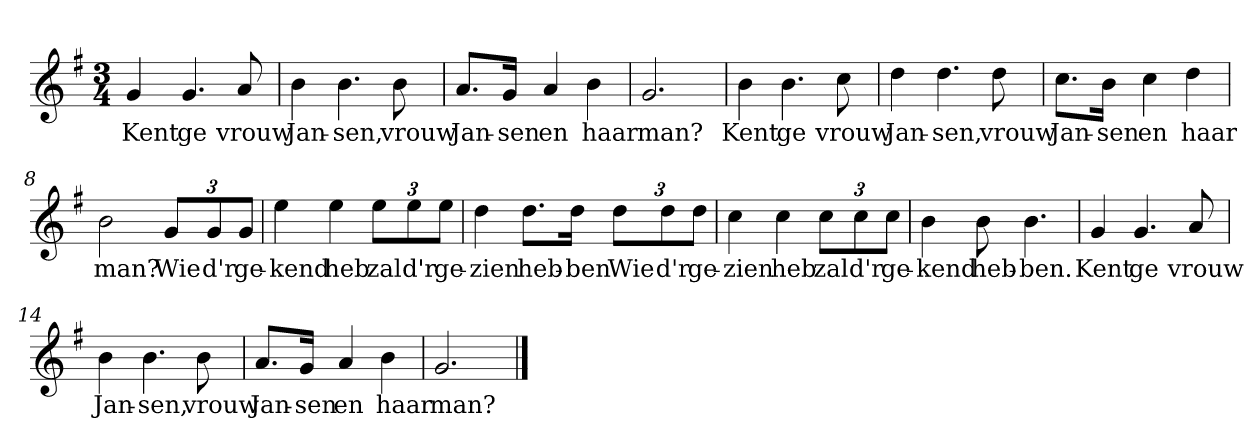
**kern	**text
*part1	*part1
*staff1	*staff1
*clefG2	*
*k[f#]	*
*G:	*
*M3/4	*
*MM120	*
=1	=1
4g	Kent
4.g	ge
8a	vrouw
=2	=2
4b	Jan-
4.b	-sen,
8b	vrouw
=3	=3
8.a/L	Jan-
16g/Jk	-sen
4a	en
4b	haar
=4	=4
2.g	man?
=5	=5
4b	Kent
4.b	ge
8cc	vrouw
=6	=6
4dd	Jan-
4.dd	-sen,
8dd	vrouw
=7	=7
8.cc\L	Jan-
16b\Jk	-sen
4cc	en
4dd	haar
=8	=8
2b	man?
12g/L	Wie
12g/	d'r
12g/J	ge-
=9	=9
4ee	-kend
4ee	heb
12ee\L	zal
12ee\	d'r
12ee\J	ge-
=10	=10
4dd	-zien
8.dd\L	heb-
16dd\Jk	-ben
12dd\L	Wie
12dd\	d'r
12dd\J	ge-
=11	=11
4cc	-zien
4cc	heb
12cc\L	zal
12cc\	d'r
12cc\J	ge-
=12	=12
4b	-kend
8b	heb-
4.b	-ben.
=13	=13
4g	Kent
4.g	ge
8a	vrouw
=14	=14
4b	Jan-
4.b	-sen,
8b	vrouw
=15	=15
8.a/L	Jan-
16g/Jk	-sen
4a	en
4b	haar
=16	=16
2.g	man?
==	==
*-	*-
